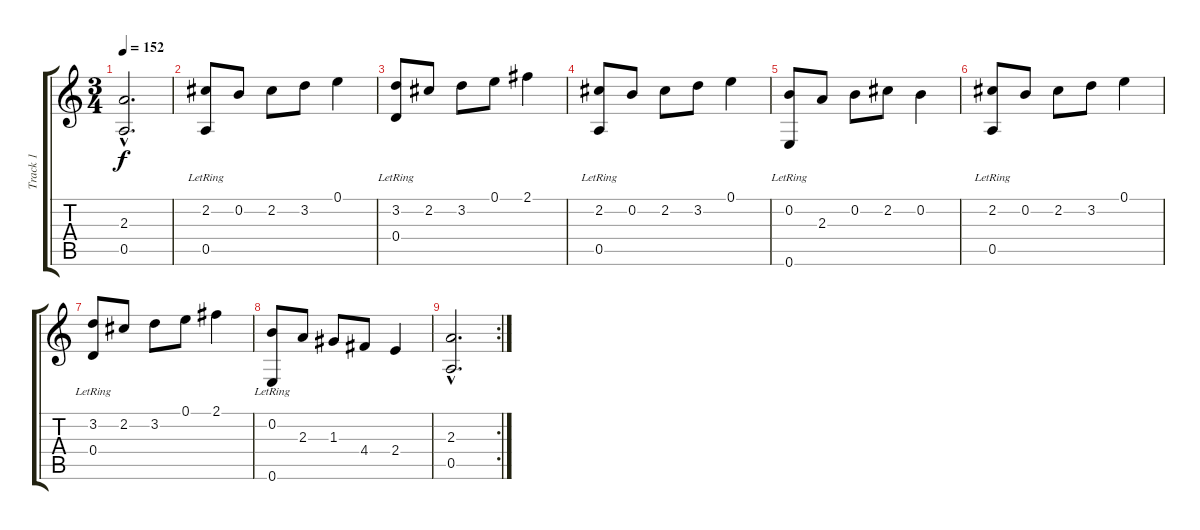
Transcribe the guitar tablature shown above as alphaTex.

\track ("Track 1" "Track 1") {instrument acousticguitarsteel}
\staff {score tabs}
\tuning (E4 B3 G3 D3 A2 E2) {hide}
\ts (3 4)
\tempo 152
\clef g2
\ks c
(2.3{hac} 0.5{hac}).2{d dy f} |
(2.2 0.5{lr}).8 0.2.8 2.2.8 3.2.8 0.1.4 |
(3.2 0.4{lr}).8 2.2.8 3.2.8 0.1.8 2.1.4 |
(2.2 0.5{lr}).8 0.2.8 2.2.8 3.2.8 0.1.4 |
(0.2 0.6{lr}).8 2.3.8 0.2.8 2.2.8 0.2.4 |
(2.2 0.5{lr}).8 0.2.8 2.2.8 3.2.8 0.1.4 |
(3.2 0.4{lr}).8 2.2.8 3.2.8 0.1.8 2.1.4 |
(0.2 0.6{lr}).8 2.3.8 1.3.8 4.4.8 2.4.4 |
\rc 2
(2.3{hac} 0.5{hac}).2{d}
